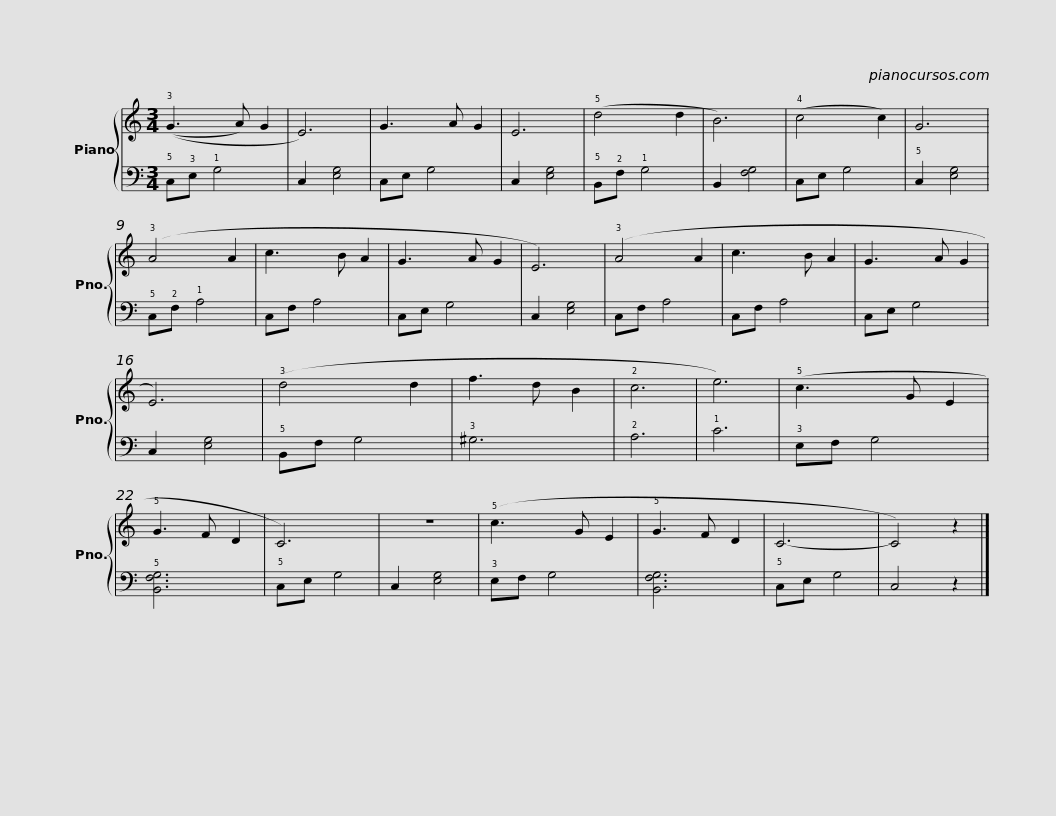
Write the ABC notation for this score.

X:1
%%score { 1 | 2 }
L:1/8
M:3/4
I:linebreak $
K:C
V:1 treble
V:2 bass
V:1
 ((!3!G3 A) G2 | E6) | G3 A G2 | E6 | (!5!d4 d2 | %5
 B6) |$ (!4!c4 c2) | G6 | (!3!A4 A2 | c3 B A2 | %10
 G3 A G2 | E6) |$ (!3!A4 A2 | c3 B A2 | G3 A G2 | %15
 E6) | (!3!d4 d2 | f3 d B2 |$ !2!c6 | e6) | %20
 (!5!c3 G E2 | !5!G3 F D2 | C6) | z6 |$ (!5!c3 G E2 | %25
 !5!G3 F D2 | C6- | C4) z2 |] %28
V:2
 !5!C,!3!E, !1!G,4 | C,2 [E,G,]4 | C,E, G,4 | C,2 [E,G,]4 | !5!B,,!2!F, !1!G,4 | %5
 B,,2 [F,G,]4 |$ C,E, G,4 | !5!C,2 [E,G,]4 | !5!C,!2!F, !1!A,4 | C,F, A,4 | %10
 C,E, G,4 | C,2 [E,G,]4 |$ C,F, A,4 | C,F, A,4 | C,E, G,4 | %15
 C,2 [E,G,]4 | !5!B,,F, G,4 | !3!^G,6 |$ !2!A,6 | !1!C6 | %20
 !3!E,F, G,4 | !5![B,,F,G,]6 | !5!C,E, G,4 | C,2 [E,G,]4 |$ !3!E,F, G,4 | %25
 [B,,F,G,]6 | !5!C,E, G,4 | C,4 z2 |] %28
